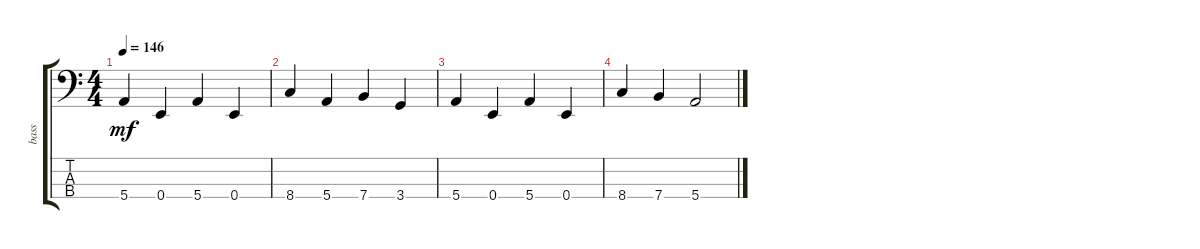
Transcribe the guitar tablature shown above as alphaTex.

\track ("bass" "bass") {instrument electricbasspick}
\staff {score tabs}
\tuning (G2 D2 A1 E1) {hide}
\ts (4 4)
\tempo 146
\clef f4
\ks c
5.4.4{dy mf} 0.4.4 5.4.4 0.4.4 |
8.4.4 5.4.4 7.4.4 3.4.4 |
5.4.4 0.4.4 5.4.4 0.4.4 |
8.4.4 7.4.4 5.4.2
